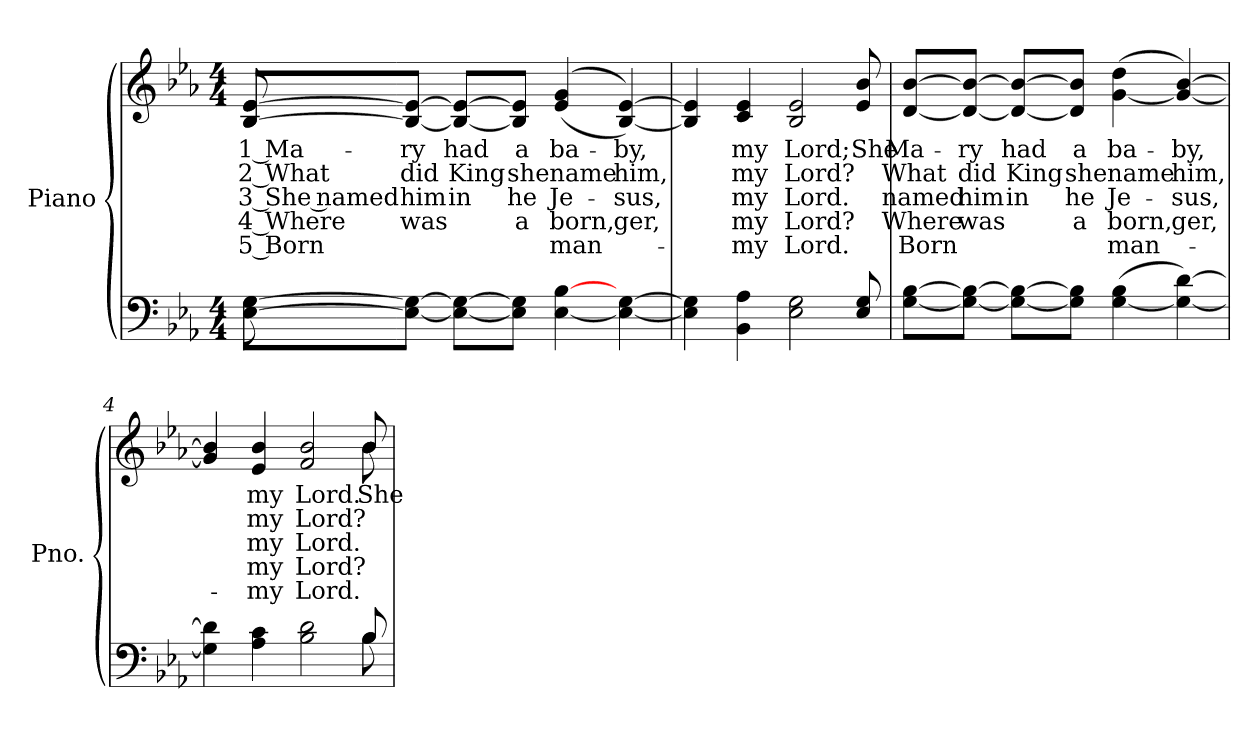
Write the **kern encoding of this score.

**kern	**kern	**text	**text	**text	**text	**text
*part2	*part1	*part1	*part1	*part1	*part1	*part1
*staff2	*staff1	*staff1	*staff1	*staff1	*staff1	*staff1
*I"Piano	*I"Piano	*	*	*	*	*
*I'Pno.	*I'Pno.	*	*	*	*	*
!!LO:PB:g=z
*clefF4	*clefG2	*	*	*	*	*
*k[b-e-a-]	*k[b-e-a-]	*	*	*	*	*
*E-:	*E-:	*	*	*	*	*
*M4/4	*M4/4	*	*	*	*	*
=1	=1	=1	=1	=1	=1	=1
*^	*	*	*	*	*	*
!	!	!	!LO:LY:b:color=#000000	!LO:LY:b:color=#000000	!LO:LY:b:color=#000000	!LO:LY:b:color=#000000	!LO:LY:b:color=#000000
*	*	*^	*	*	*	*	*
[8E-i\ [8Gi\L	8E-i\ 8Gi	[8B-i/ [8e-i/L	8B-i/ 8e-i	1 Ma-	2 What	3 She named	4 Where	5 Born
!	!	!	!	!LO:LY:b:color=#000000	!LO:LY:b:color=#000000	!LO:LY:b:color=#000000	!LO:LY:b:color=#000000	!
8E-i_\ 8Gi_\J	2..ryy	8B-i_/ 8e-i_/J	2..ryy	-ry	did	him	was	.
!	!	!	!	!LO:LY:b:color=#000000	!LO:LY:b:color=#000000	!LO:LY:b:color=#000000	!	!
8E-i_\ 8Gi_\L	.	8B-i_/ 8e-i_/L	.	had	King	in	.	.
!	!	!	!	!LO:LY:b:color=#000000	!LO:LY:b:color=#000000	!LO:LY:b:color=#000000	!LO:LY:b:color=#000000	!
8E-i]\ 8Gi]\J	.	8B-i]/ 8e-i]/J	.	a	she	he	a	.
!	!	!	!	!LO:LY:b:color=#000000	!LO:LY:b:color=#000000	!LO:LY:b:color=#000000	!LO:LY:b:color=#000000	!LO:LY:b:color=#000000
[4E-i\ [4B-i	.	((4e-i/ 4gi	.	ba-	name	Je-	-born,	man-
!	!	!	!	!LO:LY:b:color=#000000	!LO:LY:b:color=#000000	!LO:LY:b:color=#000000	!LO:LY:b:color=#000000	!
4E-i\_ [4Gi	.	[4B-i/ [4e-i))	.	-by,	him,	-sus,	ger,	.
=2	=2	=2	=2	=2	=2	=2	=2	=2
4E-i\] 4Gi]	2..ryy	4B-i/] 4e-i]	2..ryy	.	.	.	.	.
!	!	!	!	!LO:LY:b:color=#000000	!LO:LY:b:color=#000000	!LO:LY:b:color=#000000	!LO:LY:b:color=#000000	!LO:LY:b:color=#000000
4BB-i\ 4A-i	.	4ci/ 4e-i	.	my	my	my	my	my
!	!	!	!	!LO:LY:b:color=#000000	!LO:LY:b:color=#000000	!LO:LY:b:color=#000000	!LO:LY:b:color=#000000	!LO:LY:b:color=#000000
2E-i\ 2Gi	.	2B-i/ 2e-i	.	Lord;	Lord?	Lord.	Lord?	Lord.
!	!	!	!	!LO:LY:b:color=#000000	!	!	!	!
.	8E-i/ 8Gi	.	8e-i/ 8b-i	She	.	.	.	.
*v	*v	*	*	*	*	*	*	*
*	*v	*v	*	*	*	*	*
!!LO:LB:g=z
=3	=3	=3	=3	=3	=3	=3
*^	*^	*	*	*	*	*
!	!	!	!	!LO:LY:b:color=#000000	!LO:LY:b:color=#000000	!LO:LY:b:color=#000000	!LO:LY:b:color=#000000	!LO:LY:b:color=#000000
*v	*v	*	*	*	*	*	*	*
*	*v	*v	*	*	*	*	*
[8Gi\ [8B-i\L	[8di/ [8b-i/L	Ma-	What	named	Where	Born
!	!	!LO:LY:b:color=#000000	!LO:LY:b:color=#000000	!LO:LY:b:color=#000000	!LO:LY:b:color=#000000	!
8Gi_\ 8B-i_\J	8di_/ 8b-i_/J	-ry	did	him	was	.
!	!	!LO:LY:b:color=#000000	!LO:LY:b:color=#000000	!LO:LY:b:color=#000000	!	!
8Gi_\ 8B-i_\L	8di_/ 8b-i_/L	had	King	in	.	.
!	!	!LO:LY:b:color=#000000	!LO:LY:b:color=#000000	!LO:LY:b:color=#000000	!LO:LY:b:color=#000000	!
8Gi]\ 8B-i]\J	8di]/ 8b-i]/J	a	she	he	a	.
!	!	!LO:LY:b:color=#000000	!LO:LY:b:color=#000000	!LO:LY:b:color=#000000	!LO:LY:b:color=#000000	!LO:LY:b:color=#000000
([4Gi\ 4B-i	([4gi\ 4ddi	ba-	name	Je-	-born,	man-
!	!	!LO:LY:b:color=#000000	!LO:LY:b:color=#000000	!LO:LY:b:color=#000000	!LO:LY:b:color=#000000	!
4Gi\_ [4di)	4gi/_ [4b-i)	-by,	him,	-sus,	ger,	.
=4	=4	=4	=4	=4	=4	=4
*^	*^	*	*	*	*	*
*	*^	*	*^	*	*	*	*	*
4Gi\] 4di]	2..ryy	2..ryy	4gi/] 4b-i]	2..ryy	2..ryy	.	.	.	.	.
!	!	!	!	!	!	!LO:LY:b:color=#000000	!LO:LY:b:color=#000000	!LO:LY:b:color=#000000	!LO:LY:b:color=#000000	!LO:LY:b:color=#000000
4A-i\ 4ci	.	.	4e-i/ 4b-i	.	.	my	my	my	my	my
!	!	!	!	!	!	!LO:LY:b:color=#000000	!LO:LY:b:color=#000000	!LO:LY:b:color=#000000	!LO:LY:b:color=#000000	!LO:LY:b:color=#000000
2B-i\ 2di	.	.	2fi/ 2b-i	.	.	Lord.	Lord?	Lord.	Lord?	Lord.
!	!	!	!	!	!	!LO:LY:b:color=#000000	!	!	!	!
.	8B-i/	8B-i\	.	8b-i/	8b-i\	She	.	.	.	.
*v	*v	*v	*	*	*	*	*	*	*	*
*	*v	*v	*v	*	*	*	*	*
=	=	=	=	=	=	=
*-	*-	*-	*-	*-	*-	*-
